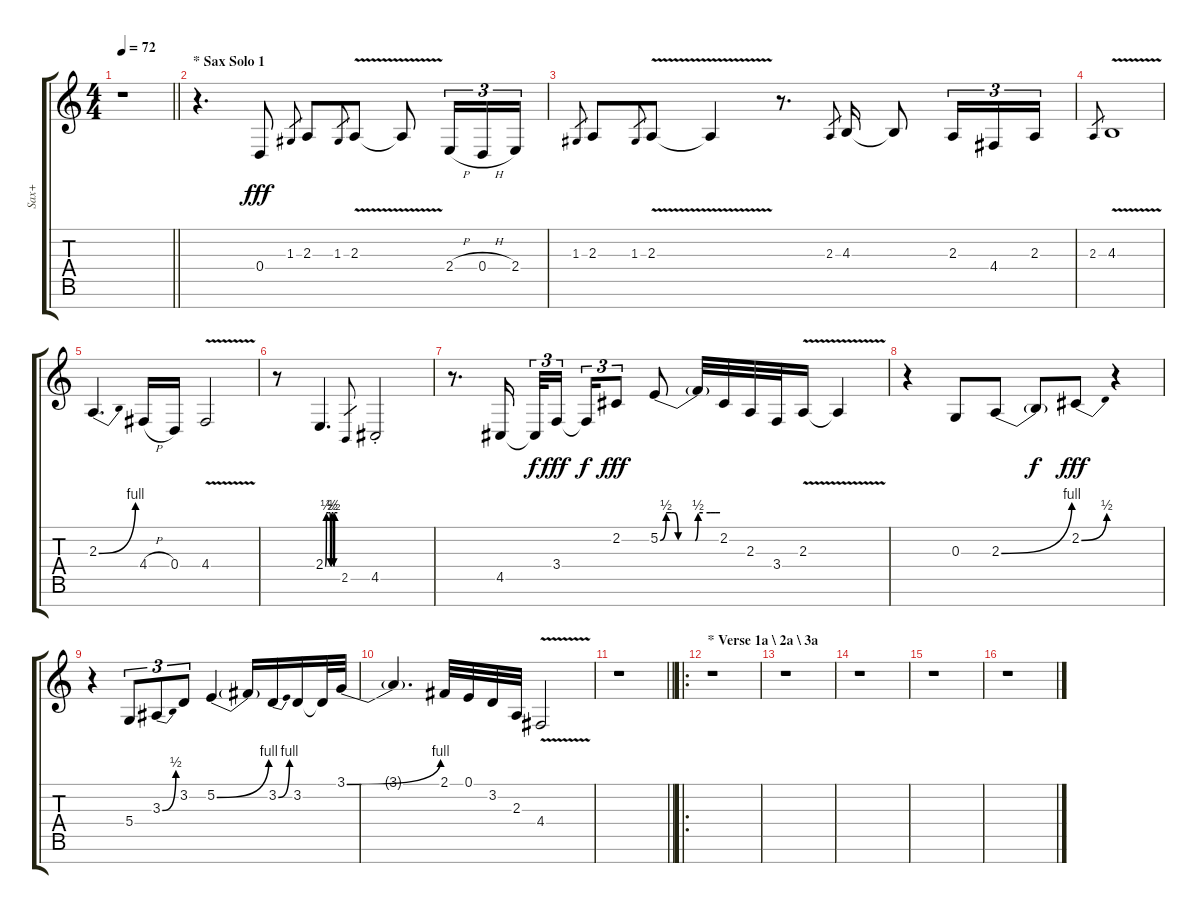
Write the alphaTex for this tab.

\track ("Sax+" "Sax+") {instrument choiraahs}
\staff {score tabs}
\tuning (E4 B3 G3 D3 A2 E2 B1) {hide}
\ts (4 4)
\tempo 72
\clef g2
\barLineRight lightlight
\ks c
r.1{dy fff} |
\section ("" "* Sax Solo 1")
r.4{d instrument baritonesax} 0.4.8 1.3.8{gr} 2.3.8 1.3.8{gr} 2.3{v}.8 2.3{t}.8 2.4{h}.16{tu (3 2)} 0.4{h}.16{tu (3 2)} 2.4.16{tu (3 2)} |
1.3.8{gr} 2.3.8 1.3.8{gr} 2.3{v}.8 2.3{t}.4 r.8{d} 2.3.8{gr} 4.3.16 4.3{t}.8 2.3.16{tu (3 2)} 4.4.16{tu (3 2)} 2.3.16{tu (3 2)} |
2.3.8{gr} 4.3{v}.1 |
2.3{be (bend 0 0 60 4)}.4{d} 4.4{h}.16 0.4.16 4.4{v}.2 |
r.8 2.4{be (custom 0 0 5 2 15 2 23 2 26 0 29 0 32 2 38 2 41 0 44 0 46 2 60 2)}.4{d} 2.5.8{gr} 4.5{st}.2 |
r.8{d} 4.5.16 4.5{t}.32{tu (3 2) dy f} 3.4.16{tu (3 2) dy fff beam splitsecondary} 3.4{t}.16{tu (3 2) dy f} 2.2.8{tu (3 2) dy fff} 5.2{be (custom 0 0 6 2 11 2 14 2 18 0 21 0 30 0 35 0 38 2 50 2 55 2 60 2)}.8 5.2{t}.32 2.2.32 2.3.32 3.4.32 2.3{v}.16 2.3{t}.4 |
r.4 0.3.8 2.3{be (bend 0 0 60 4)}.8 2.3{t}.8{dy f} 2.2{be (bend 0 0 60 2)}.8{dy fff} r.4 |
r.4 5.4.8{tu (3 2)} 3.3{be (bend 0 0 60 2)}.8{tu (3 2)} 3.2.8{tu (3 2)} 5.2{be (bend 0 0 60 4)}.4 5.2{t}.16 3.2{be (bend 0 0 60 4)}.16 3.2.16 3.2{t}.32 3.1{be (bend 0 0 60 4)}.32 |
3.1{t}.4{d} 2.1.32 0.1.32 3.2.32 2.3.32 4.4{v}.2 |
\barLineRight lightlight
r.1 |
\ro
\section ("" "* Verse 1a \\ 2a \\ 3a")
r.1 |
r.1 |
r.1 |
r.1 |
r.1
